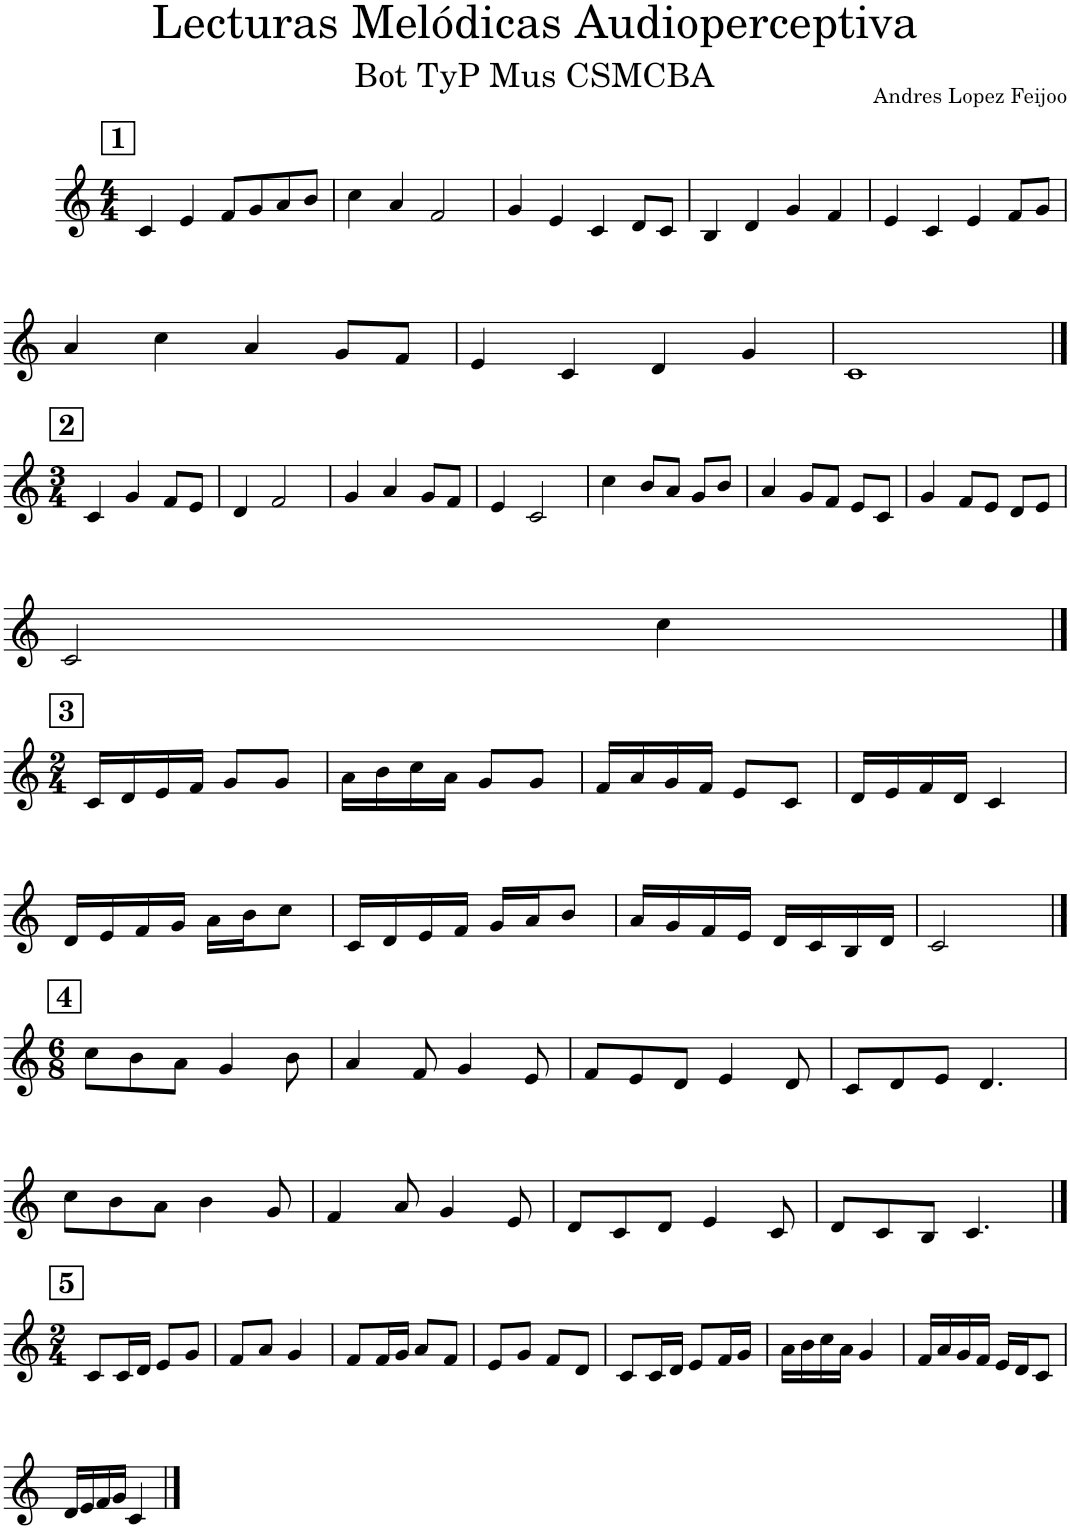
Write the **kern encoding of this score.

**kern
*part1
*staff1
*I"Piano
*I'Pno.
*clefG2
*k[]
*M4/4
!!LO:REH:place=s1:a:B:cj:fs=14:t=1
=1
4c/
4e/
8f/L
8g/
8a/
8b/J
=2
4cc\
4a/
2f/
=3
4g/
4e/
4c/
8d/L
8c/J
=4
4B/
4d/
4g/
4f/
=5
4e/
4c/
4e/
8f/L
8g/J
!!LO:LB:g=z
=6
4a/
4cc\
4a/
8g/L
8f/J
=7
4e/
4c/
4d/
4g/
=8
1c
!!LO:LB:g=z
!!LO:REH:place=s1:a:B:cj:fs=14:t=2
==9
*M3/4
4c/
4g/
8f/L
8e/J
=10
4d/
2f/
=11
4g/
4a/
8g/L
8f/J
=12
4e/
2c/
=13
4cc\
8b/L
8a/J
8g/L
8b/J
=14
4a/
8g/L
8f/J
8e/L
8c/J
=15
4g/
8f/L
8e/J
8d/L
8e/J
!!LO:LB:g=z
=16
2c/
4cc\
!!LO:LB:g=z
!!LO:REH:place=s1:a:B:cj:fs=14:t=3
==17
*M2/4
16c/LL
16d/
16e/
16f/JJ
8g/L
8g/J
=18
16a\LL
16b\
16cc\
16a\JJ
8g/L
8g/J
=19
16f/LL
16a/
16g/
16f/JJ
8e/L
8c/J
=20
16d/LL
16e/
16f/
16d/JJ
4c/
!!LO:LB:g=z
=21
16d/LL
16e/
16f/
16g/JJ
16a\LL
16b\J
8cc\J
=22
16c/LL
16d/
16e/
16f/JJ
16g/LL
16a/J
8b/J
=23
16a/LL
16g/
16f/
16e/JJ
16d/LL
16c/
16B/
16d/JJ
=24
2c/
!!LO:LB:g=z
!!LO:REH:place=s1:a:B:cj:fs=14:t=4
==25
*M6/8
8cc\L
8b\
8a\J
4g/
8b\
=26
4a/
8f/
4g/
8e/
=27
8f/L
8e/
8d/J
4e/
8d/
=28
8c/L
8d/
8e/J
4.d/
!!LO:LB:g=z
=29
8cc\L
8b\
8a\J
4b\
8g/
=30
4f/
8a/
4g/
8e/
=31
8d/L
8c/
8d/J
4e/
8c/
=32
8d/L
8c/
8B/J
4.c/
!!LO:LB:g=z
!!LO:REH:place=s1:a:B:cj:fs=14:t=5
==33
*M2/4
8c/L
16c/L
16d/JJ
8e/L
8g/J
=34
8f/L
8a/J
4g/
=35
8f/L
16f/L
16g/JJ
8a/L
8f/J
=36
8e/L
8g/J
8f/L
8d/J
=37
8c/L
16c/L
16d/JJ
8e/L
16f/L
16g/JJ
=38
16a\LL
16b\
16cc\
16a\JJ
4g/
=39
16f/LL
16a/
16g/
16f/JJ
16e/LL
16d/J
8c/J
!!LO:LB:g=z
=40
16d/LL
16e/
16f/
16g/JJ
4c/
==
*-
